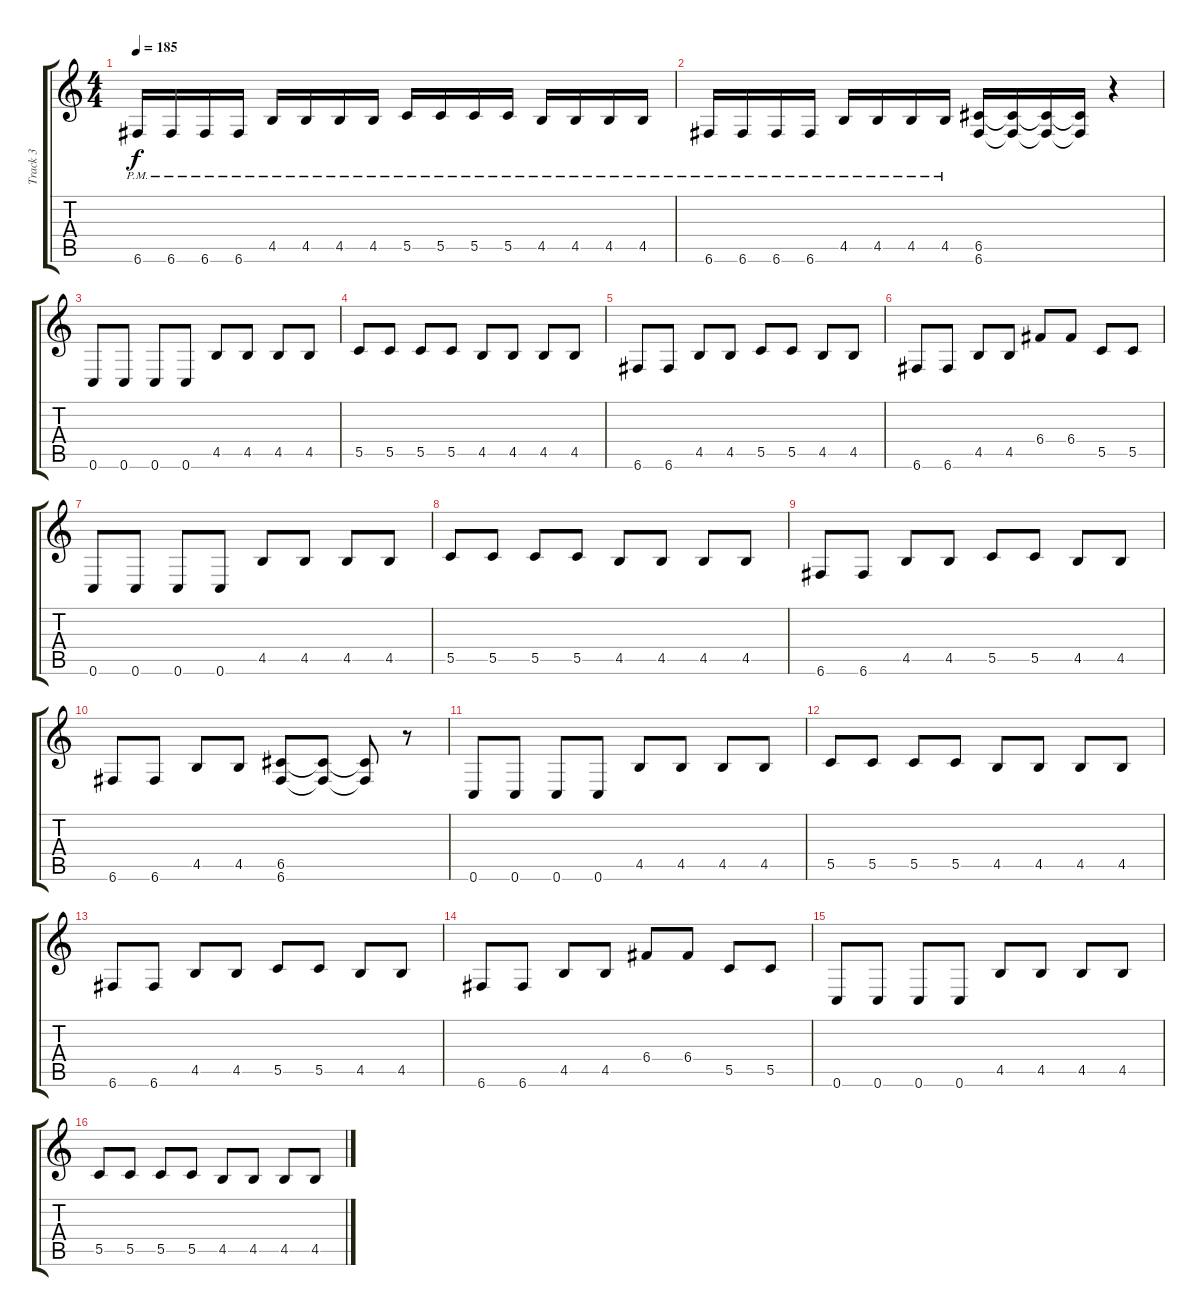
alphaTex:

\track ("Track 3" "Track 3") {instrument overdrivenguitar}
\staff {score tabs}
\tuning (D4 A3 F3 C3 G2 C2) {hide}
\ts (4 4)
\tempo 185
\clef g2
\ks c
6.6{pm}.16{dy f} 6.6{pm}.16 6.6{pm}.16 6.6{pm}.16 4.5{pm}.16 4.5{pm}.16 4.5{pm}.16 4.5{pm}.16 5.5{pm}.16 5.5{pm}.16 5.5{pm}.16 5.5{pm}.16 4.5{pm}.16 4.5{pm}.16 4.5{pm}.16 4.5{pm}.16 |
6.6{pm}.16 6.6{pm}.16 6.6{pm}.16 6.6{pm}.16 4.5{pm}.16 4.5{pm}.16 4.5{pm}.16 4.5{pm}.16 (6.5 6.6).16 (6.5{t} 6.6{t}).16 (6.5{t} 6.6{t}).16 (6.5{t} 6.6{t}).16 r.4 |
0.6.8 0.6.8 0.6.8 0.6.8 4.5.8 4.5.8 4.5.8 4.5.8 |
5.5.8 5.5.8 5.5.8 5.5.8 4.5.8 4.5.8 4.5.8 4.5.8 |
6.6.8 6.6.8 4.5.8 4.5.8 5.5.8 5.5.8 4.5.8 4.5.8 |
6.6.8 6.6.8 4.5.8 4.5.8 6.4.8 6.4.8 5.5.8 5.5.8 |
0.6.8 0.6.8 0.6.8 0.6.8 4.5.8 4.5.8 4.5.8 4.5.8 |
5.5.8 5.5.8 5.5.8 5.5.8 4.5.8 4.5.8 4.5.8 4.5.8 |
6.6.8 6.6.8 4.5.8 4.5.8 5.5.8 5.5.8 4.5.8 4.5.8 |
6.6.8 6.6.8 4.5.8 4.5.8 (6.5 6.6).8 (6.5{t} 6.6{t}).8 (6.5{t} 6.6{t}).8 r.8 |
0.6.8 0.6.8 0.6.8 0.6.8 4.5.8 4.5.8 4.5.8 4.5.8 |
5.5.8 5.5.8 5.5.8 5.5.8 4.5.8 4.5.8 4.5.8 4.5.8 |
6.6.8 6.6.8 4.5.8 4.5.8 5.5.8 5.5.8 4.5.8 4.5.8 |
6.6.8 6.6.8 4.5.8 4.5.8 6.4.8 6.4.8 5.5.8 5.5.8 |
0.6.8 0.6.8 0.6.8 0.6.8 4.5.8 4.5.8 4.5.8 4.5.8 |
5.5.8 5.5.8 5.5.8 5.5.8 4.5.8 4.5.8 4.5.8 4.5.8
